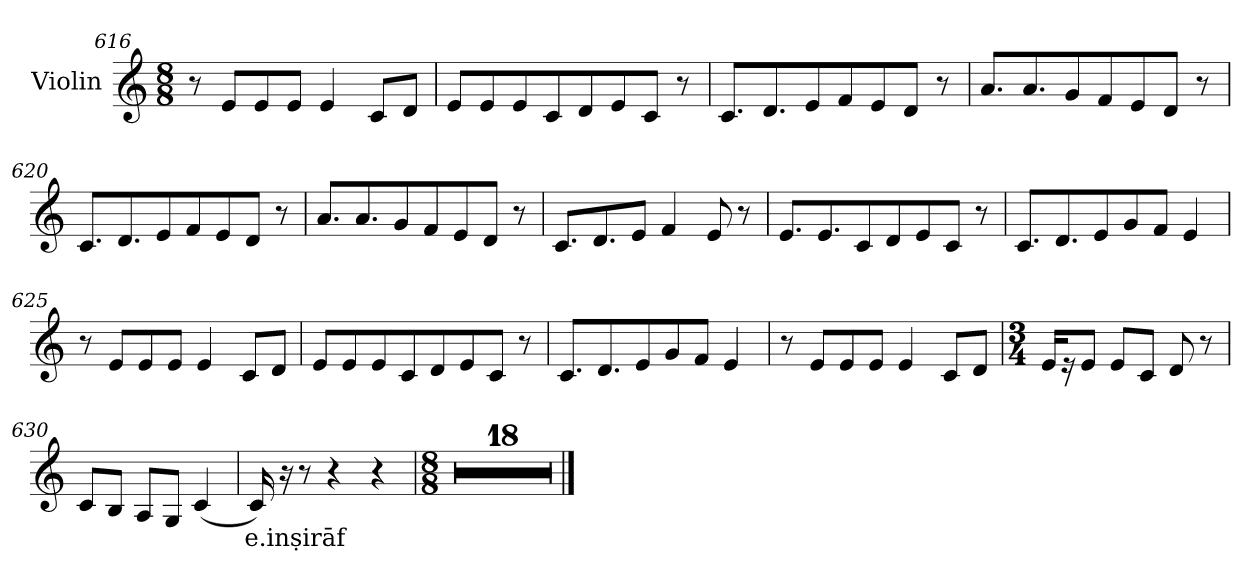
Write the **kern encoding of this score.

**kern	**text
*part1	*part1
*staff1	*staff1
*I"Violin	*
*clefG2	*
*k[]	*
*M8/8	*
=616	=616
8r	.
8e/L	.
8e/	.
8e/J	.
4e/	.
8c/L	.
8d/J	.
=617	=617
8e/L	.
8e/	.
8e/	.
8c/	.
8d/	.
8e/	.
8c/J	.
8r	.
=618	=618
8.c/L	.
8.d/	.
8e/	.
8f/	.
8e/	.
8d/J	.
8r	.
!!LO:LB:g=z
=619	=619
8.a/L	.
8.a/	.
8g/	.
8f/	.
8e/	.
8d/J	.
8r	.
=620	=620
8.c/L	.
8.d/	.
8e/	.
8f/	.
8e/	.
8d/J	.
8r	.
=621	=621
8.a/L	.
8.a/	.
8g/	.
8f/	.
8e/	.
8d/J	.
8r	.
=622	=622
8.c/L	.
8.d/	.
8e/J	.
4f/	.
8e/	.
8r	.
!!LO:LB:g=z
=623	=623
8.e/L	.
8.e/	.
8c/	.
8d/	.
8e/	.
8c/J	.
8r	.
=624	=624
8.c/L	.
8.d/	.
8e/	.
8g/	.
8f/J	.
4e/	.
=625	=625
8r	.
8e/L	.
8e/	.
8e/J	.
4e/	.
8c/L	.
8d/J	.
=626	=626
8e/L	.
8e/	.
8e/	.
8c/	.
8d/	.
8e/	.
8c/J	.
8r	.
!!LO:LB:g=z
=627	=627
8.c/L	.
8.d/	.
8e/	.
8g/	.
8f/J	.
4e/	.
=628	=628
8r	.
8e/L	.
8e/	.
8e/J	.
4e/	.
8c/L	.
8d/J	.
=629	=629
*M3/4	*
*MM60	*
16e/KL	.
16r	.
8e/J	.
8e/L	.
8c/J	.
8d/	.
8r	.
=630	=630
8c/L	.
8B/J	.
8A/L	.
8G/J	.
(<4c/	.
=631	=631
!	!LO:LY:b
16c/)	e.inṣirāf
16r	.
8r	.
4r	.
4r	.
!!LO:LB:g=z
=632	=632
*M8/8	*
1r	.
=633	=633
1r	.
=634	=634
1r	.
=635	=635
1r	.
=636	=636
1r	.
=637	=637
1r	.
=638	=638
1r	.
=639	=639
1r	.
!!LO:LB:g=z
=640	=640
1r	.
=641	=641
1r	.
=642	=642
1r	.
=643	=643
1r	.
=644	=644
1r	.
=645	=645
1r	.
=646	=646
1r	.
=647	=647
1r	.
!!LO:LB:g=z
=648	=648
1r	.
=649	=649
1r	.
==	==
*-	*-
